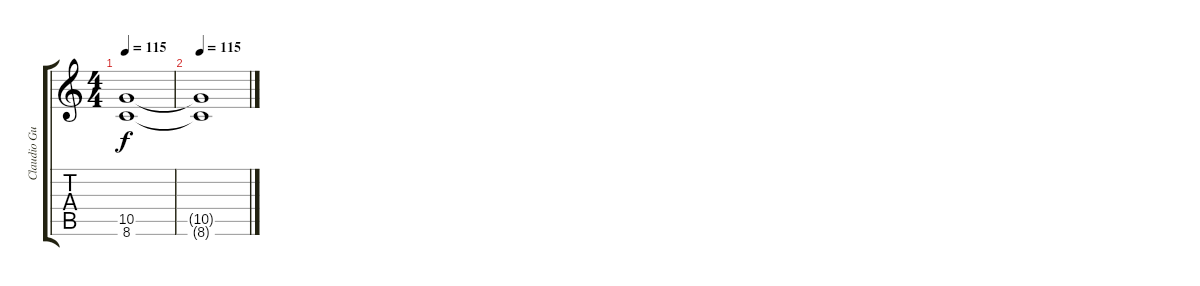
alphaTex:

\track ("Claudio Guitar" "Claudio Gu") {instrument overdrivenguitar}
\staff {score tabs}
\tuning (E4 B3 G3 D3 A2 E2) {hide}
\ts (4 4)
\tempo 115
\clef g2
\ks c
(10.5 8.6).1{dy f} |
\tempo 115
(10.5{t} 8.6{t}).1
